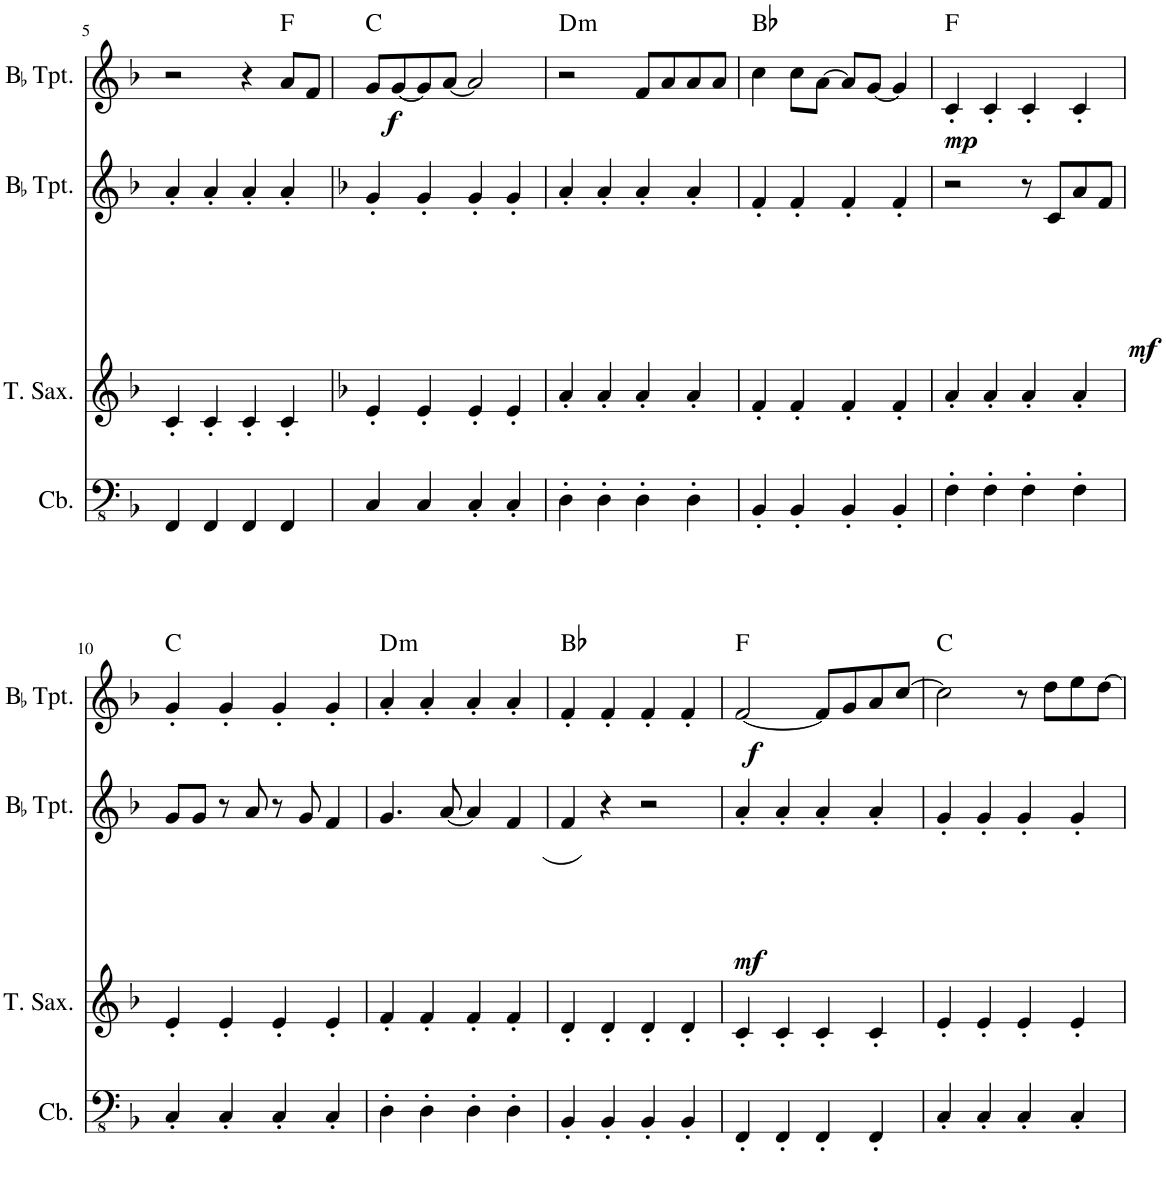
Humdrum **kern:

**kern	**kern	**kern	**dynam	**kern	**dynam	**harte
*part4	*part3	*part2	*part2	*part1	*part1	*part1
*staff4	*staff3	*staff2	*staff2	*staff1	*staff1	*
*I"Double Bass	*I"Tenor Saxophone	*I"BaccidentalFlat Trumpet	*	*I"BaccidentalFlat Trumpet	*	*
*	*I'T. Sax.	*I'BaccidentalFlat Tpt.	*	*I'BaccidentalFlat Tpt.	*	*
!!LO:PB:g=z
*clefFv4	*clefG2	*clefG2	*	*clefG2	*	*
*Trd7c12	*Trd8c14	*Trd1c2	*	*Trd1c2	*	*
*k[b-]	*k[b-]	*k[b-]	*	*k[b-]	*	*
*M4/4	*M4/4	*M4/4	*	*M4/4	*	*
=5	=5	=5	=5	=5	=5	=5
4FFF/	4c'/	4a'/	.	2r	.	.
4FFF/	4c'/	4a'/	.	.	.	.
4FFF/	4c'/	4a'/	.	4r	.	.
!	!	!	!	!	!LO:DY:b	!
4FFF/	4c'/	4a'/	.	8a/L	f	F:maj
.	.	.	.	8f/J	.	.
=6	=6	=6	=6	=6	=6	=6
*	*k[b-]	*k[b-]	*	*	*	*
4CC/	4e'/	4g'/	.	8g/L	.	C:maj
.	.	.	.	[8g/	.	.
4CC/	4e'/	4g'/	.	8g/]	.	.
.	.	.	.	[8a/J	.	.
4CC'/	4e'/	4g'/	.	2a/]	.	.
4CC'/	4e'/	4g'/	.	.	.	.
=7	=7	=7	=7	=7	=7	=7
!	!	!	!	!	!	!LO:H:kt=m
4DD'\	4a'/	4a'/	.	2r	.	D:min
4DD'\	4a'/	4a'/	.	.	.	.
4DD'\	4a'/	4a'/	.	8f/L	.	.
.	.	.	.	8a/	.	.
4DD'\	4a'/	4a'/	.	8a/	.	.
.	.	.	.	8a/J	.	.
=8	=8	=8	=8	=8	=8	=8
4BBB-'/	4f'/	4f'/	.	4cc\	.	Bb:maj
4BBB-'/	4f'/	4f'/	.	8cc\L	.	.
.	.	.	.	[8a\J	.	.
4BBB-'/	4f'/	4f'/	.	8a/L]	.	.
.	.	.	.	[8g/J	.	.
4BBB-'/	4f'/	4f'/	.	4g/]	.	.
=9	=9	=9	=9	=9	=9	=9
!	!	!	!	!	!LO:DY:b	!
4FF'\	4a'/	2r	.	4c'/	mp	F:maj
4FF'\	4a'/	.	.	4c'/	.	.
4FF'\	4a'/	8r	.	4c'/	.	.
!	!	!	!LO:DY:b	!	!	!
.	.	8c/L	mf	.	.	.
4FF'\	4a'/	8a/	.	4c'/	.	.
.	.	8f/J	.	.	.	.
!!LO:LB:g=z
=10	=10	=10	=10	=10	=10	=10
4CC'/	4e'/	8g/L	.	4g'/	.	C:maj
.	.	8g/J	.	.	.	.
4CC'/	4e'/	8r	.	4g'/	.	.
.	.	8a/	.	.	.	.
4CC'/	4e'/	8r	.	4g'/	.	.
.	.	8g/	.	.	.	.
4CC'/	4e'/	4f/	.	4g'/	.	.
=11	=11	=11	=11	=11	=11	=11
!	!	!	!	!	!	!LO:H:kt=m
4DD'\	4f'/	4.g/	.	4a'/	.	D:min
4DD'\	4f'/	.	.	4a'/	.	.
.	.	[8a/	.	.	.	.
4DD'\	4f'/	4a/]	.	4a'/	.	.
4DD'\	4f'/	4f/	.	4a'/	.	.
=12	=12	=12	=12	=12	=12	=12
4BBB-'/	4d'/	(4f/	.	4f'/	.	Bb:maj
4BBB-'/	4d'/	4r)	.	4f'/	.	.
4BBB-'/	4d'/	2r	.	4f'/	.	.
4BBB-'/	4d'/	.	.	4f'/	.	.
=13	=13	=13	=13	=13	=13	=13
!	!	!	!LO:DY:b	!	!LO:DY:b	!
4FFF'/	4c'/	4a'/	mf	[2f/	f	F:maj
4FFF'/	4c'/	4a'/	.	.	.	.
4FFF'/	4c'/	4a'/	.	8f/L]	.	.
.	.	.	.	8g/	.	.
4FFF'/	4c'/	4a'/	.	8a/	.	.
.	.	.	.	[8cc/J	.	.
=14	=14	=14	=14	=14	=14	=14
4CC'/	4e'/	4g'/	.	2cc\]	.	C:maj
4CC'/	4e'/	4g'/	.	.	.	.
4CC'/	4e'/	4g'/	.	8r	.	.
.	.	.	.	8dd\L	.	.
4CC'/	4e'/	4g'/	.	8ee\	.	.
.	.	.	.	[8dd\J	.	.
=	=	=	=	=	=	=
*-	*-	*-	*-	*-	*-	*-
